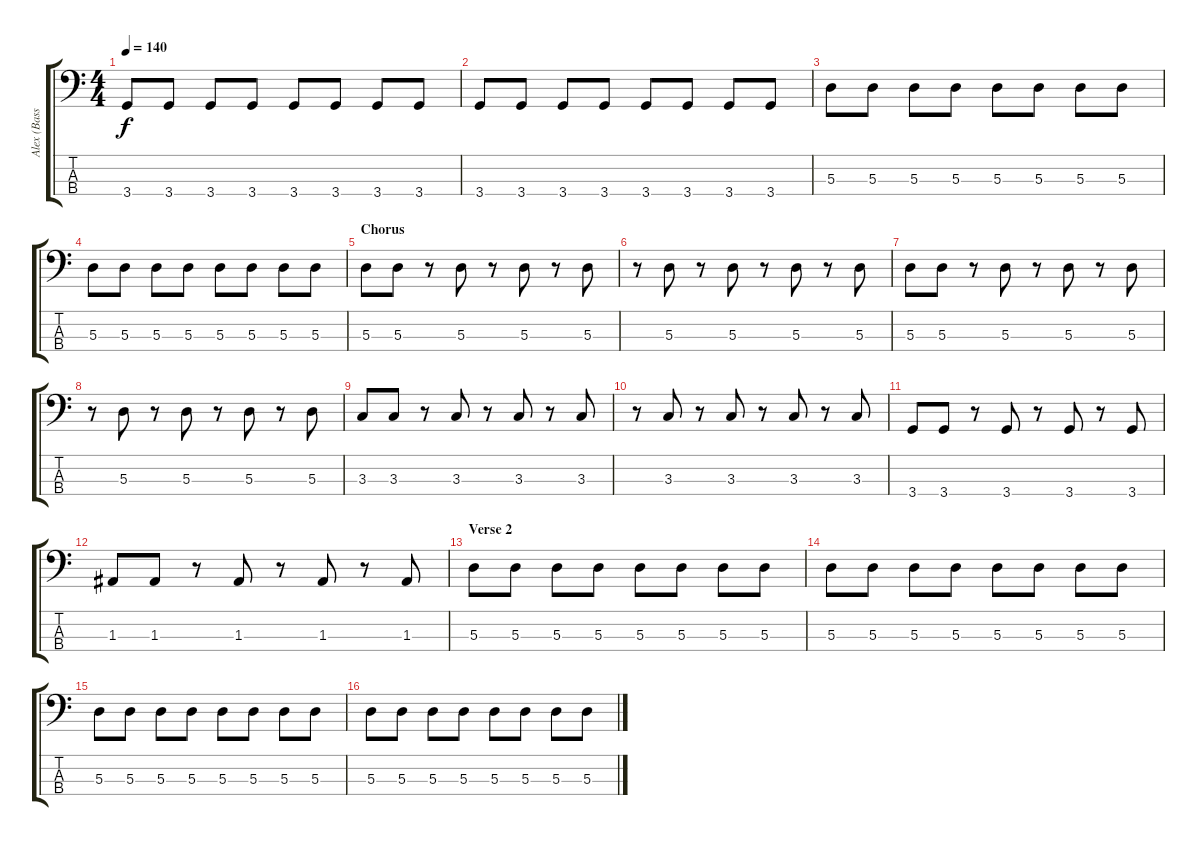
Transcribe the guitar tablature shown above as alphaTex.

\track ("Alex (Bass)" "Alex (Bass") {instrument electricbassfinger}
\staff {score tabs}
\tuning (G2 D2 A1 E1) {hide}
\ts (4 4)
\tempo 140
\clef f4
\ks c
3.4.8{dy f} 3.4.8 3.4.8 3.4.8 3.4.8 3.4.8 3.4.8 3.4.8 |
3.4.8 3.4.8 3.4.8 3.4.8 3.4.8 3.4.8 3.4.8 3.4.8 |
5.3.8 5.3.8 5.3.8 5.3.8 5.3.8 5.3.8 5.3.8 5.3.8 |
5.3.8 5.3.8 5.3.8 5.3.8 5.3.8 5.3.8 5.3.8 5.3.8 |
\section ("" "Chorus")
5.3.8 5.3.8 r.8 5.3.8 r.8 5.3.8 r.8 5.3.8 |
r.8 5.3.8 r.8 5.3.8 r.8 5.3.8 r.8 5.3.8 |
5.3.8 5.3.8 r.8 5.3.8 r.8 5.3.8 r.8 5.3.8 |
r.8 5.3.8 r.8 5.3.8 r.8 5.3.8 r.8 5.3.8 |
3.3.8 3.3.8 r.8 3.3.8 r.8 3.3.8 r.8 3.3.8 |
r.8 3.3.8 r.8 3.3.8 r.8 3.3.8 r.8 3.3.8 |
3.4.8 3.4.8 r.8 3.4.8 r.8 3.4.8 r.8 3.4.8 |
1.3.8 1.3.8 r.8 1.3.8 r.8 1.3.8 r.8 1.3.8 |
\section ("" "Verse 2")
5.3.8 5.3.8 5.3.8 5.3.8 5.3.8 5.3.8 5.3.8 5.3.8 |
5.3.8 5.3.8 5.3.8 5.3.8 5.3.8 5.3.8 5.3.8 5.3.8 |
5.3.8 5.3.8 5.3.8 5.3.8 5.3.8 5.3.8 5.3.8 5.3.8 |
5.3.8 5.3.8 5.3.8 5.3.8 5.3.8 5.3.8 5.3.8 5.3.8
